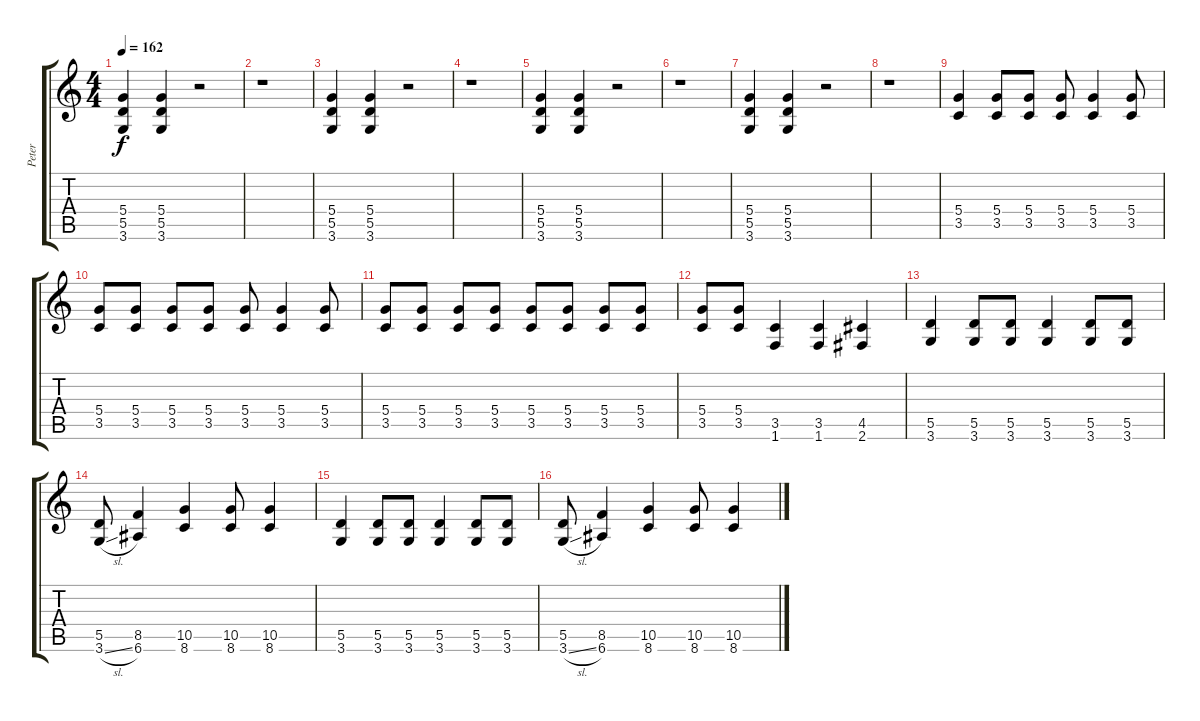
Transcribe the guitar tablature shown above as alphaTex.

\track ("Peter" "Peter") {instrument overdrivenguitar}
\staff {score tabs}
\tuning (E4 B3 G3 D3 A2 E2) {hide}
\ts (4 4)
\tempo 162
\clef g2
\ks c
(5.4 5.5 3.6).4{dy f} (5.4 5.5 3.6).4 r.2 |
r.1 |
(5.4 5.5 3.6).4 (5.4 5.5 3.6).4 r.2 |
r.1 |
(5.4 5.5 3.6).4 (5.4 5.5 3.6).4 r.2 |
r.1 |
(5.4 5.5 3.6).4 (5.4 5.5 3.6).4 r.2 |
r.1 |
(5.4 3.5).4 (5.4 3.5).8 (5.4 3.5).8 (5.4 3.5).8 (5.4 3.5).4 (5.4 3.5).8 |
(5.4 3.5).8 (5.4 3.5).8 (5.4 3.5).8 (5.4 3.5).8 (5.4 3.5).8 (5.4 3.5).4 (5.4 3.5).8 |
(5.4 3.5).8 (5.4 3.5).8 (5.4 3.5).8 (5.4 3.5).8 (5.4 3.5).8 (5.4 3.5).8 (5.4 3.5).8 (5.4 3.5).8 |
(5.4 3.5).8 (5.4 3.5).8 (3.5 1.6).4 (3.5 1.6).4 (4.5 2.6).4 |
(5.5 3.6).4 (5.5 3.6).8 (5.5 3.6).8 (5.5 3.6).4 (5.5 3.6).8 (5.5 3.6).8 |
(5.5 3.6{sl}).8 (8.5 6.6).4 (10.5 8.6).4 (10.5 8.6).8 (10.5 8.6).4 |
(5.5 3.6).4 (5.5 3.6).8 (5.5 3.6).8 (5.5 3.6).4 (5.5 3.6).8 (5.5 3.6).8 |
(5.5 3.6{sl}).8 (8.5 6.6).4 (10.5 8.6).4 (10.5 8.6).8 (10.5 8.6).4
